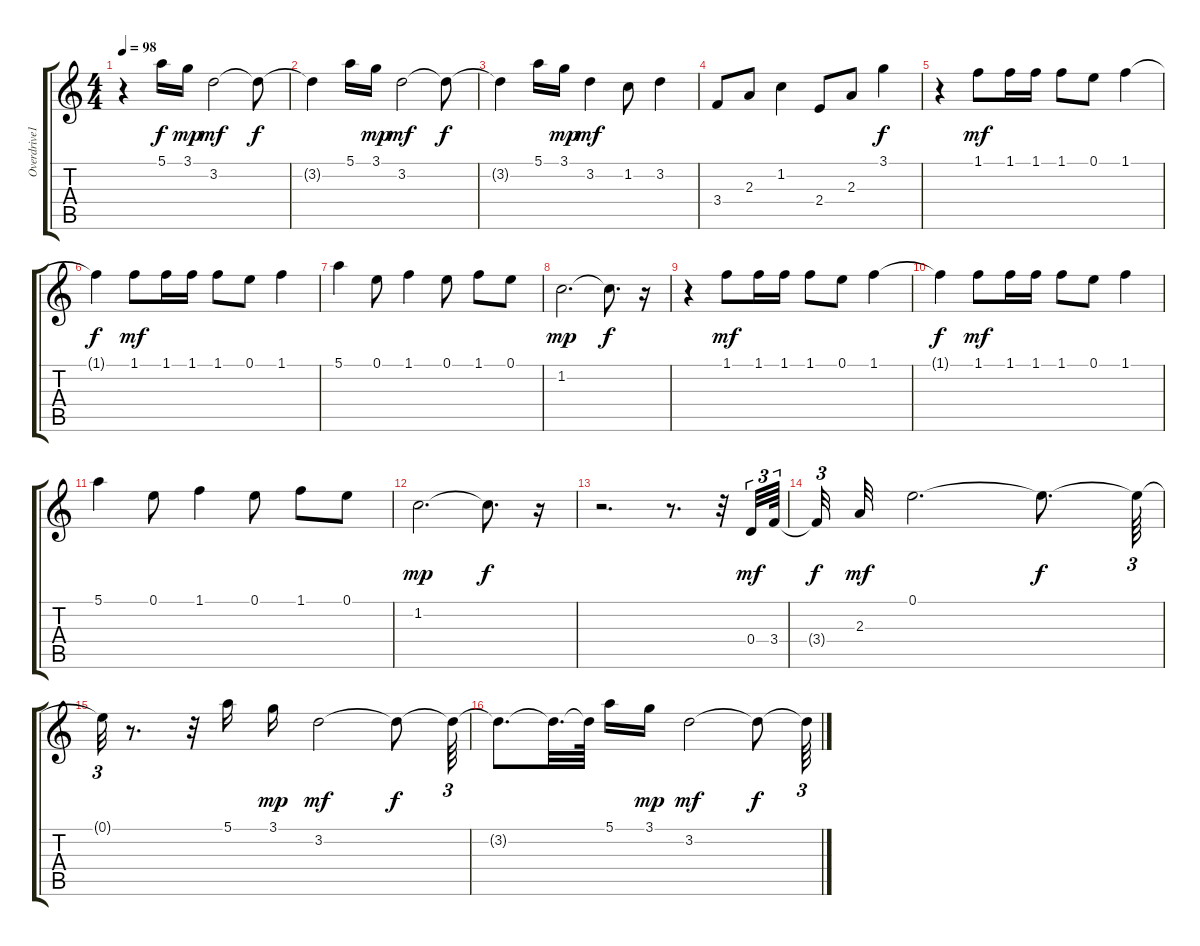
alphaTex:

\track ("Overdrive1" "Overdrive1") {instrument overdrivenguitar}
\staff {score tabs}
\tuning (E4 B3 G3 D3 A2 E2) {hide}
\ts (4 4)
\tempo 98
\clef g2
\ks c
r.4{dy f} 5.1.16 3.1.16{dy mp} 3.2.2{dy mf} 3.2{t}.8{dy f} |
3.2{t}.4 5.1.16 3.1.16{dy mp} 3.2.2{dy mf} 3.2{t}.8{dy f} |
3.2{t}.4 5.1.16 3.1.16{dy mp} 3.2.4{dy mf} 1.2.8 3.2.4 |
3.4.8 2.3.8 1.2.4 2.4.8 2.3.8 3.1.4{dy f} |
r.4 1.1.8{dy mf} 1.1.16 1.1.16 1.1.8 0.1.8 1.1.4 |
1.1{t}.4{dy f} 1.1.8{dy mf} 1.1.16 1.1.16 1.1.8 0.1.8 1.1.4 |
5.1.4 0.1.8 1.1.4 0.1.8 1.1.8 0.1.8 |
1.2.2{d dy mp} 1.2{t}.8{d dy f} r.16 |
r.4 1.1.8{dy mf} 1.1.16 1.1.16 1.1.8 0.1.8 1.1.4 |
1.1{t}.4{dy f} 1.1.8{dy mf} 1.1.16 1.1.16 1.1.8 0.1.8 1.1.4 |
5.1.4 0.1.8 1.1.4 0.1.8 1.1.8 0.1.8 |
1.2.2{d dy mp} 1.2{t}.8{d dy f} r.16 |
r.2{d} r.8{d} r.32 0.4.32{tu (3 2) dy mf} 3.4.64{tu (3 2)} |
3.4{t}.32{tu (3 2) dy f} 2.3.32{dy mf} 0.1.2{d} 0.1{t}.8{d dy f} 0.1{t}.64{tu (3 2)} |
0.1{t}.32{tu (3 2)} r.8{d} r.32 5.1.16 3.1.16{dy mp} 3.2.2{dy mf} 3.2{t}.8{dy f} 3.2{t}.64{tu (3 2)} |
3.2{t}.8{d} 3.2{t}.32{d} 3.2{t}.64 5.1.16 3.1.16{dy mp} 3.2.2{dy mf} 3.2{t}.8{dy f} 3.2{t}.64{tu (3 2)}
